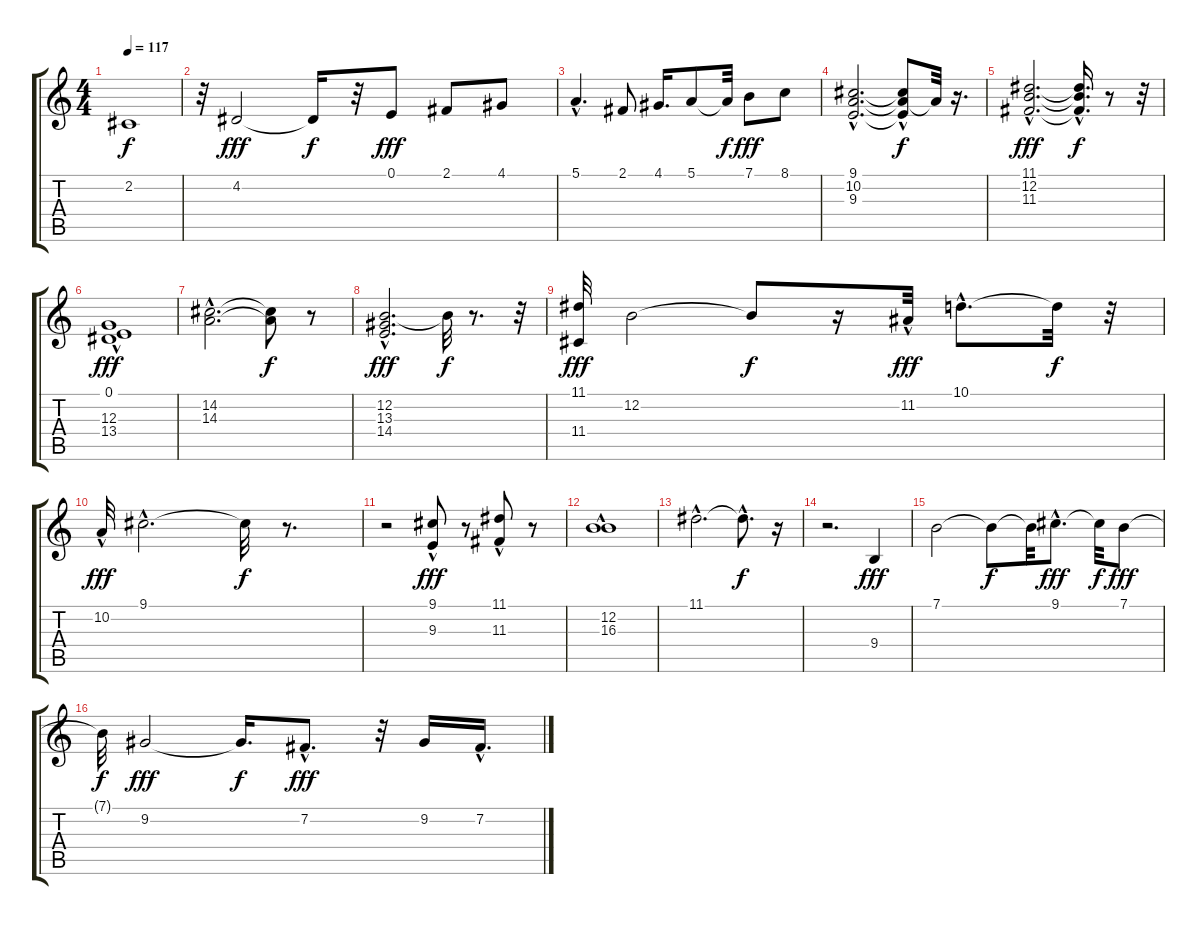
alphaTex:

\track "" {instrument stringensemble1}
\staff {score tabs}
\tuning (E4 B3 G3 D3 A2 E2) {hide}
\ts (4 4)
\tempo 117
\clef g2
\ks c
2.2{t}.1{dy f} |
r.32 4.2.2{dy fff} 4.2{t}.16{dy f} r.32 0.1.8{dy fff} 2.1.8 4.1.8 |
5.1{hac}.4{d} 2.1.8 4.1.16{d} 5.1.8 5.1{t}.32{dy f} 7.1.8{dy fff} 8.1.8 |
(9.1{hac} 10.2{hac} 9.3{hac}).2{d} (9.1{t} 10.2{t} 9.3{hac t}).8{dy f} 10.2{t}.32 r.16{d} |
(11.1{hac} 12.2{hac} 11.3{hac}).2{d dy fff} (11.1{t} 12.2{hac t} 11.3{hac t}).16{d dy f} r.8 r.32 |
(0.1 12.3{hac} 13.4{hac}).1{dy fff} |
(14.2{hac} 14.3{hac}).2{d} (14.2{t} 14.3{t}).8{dy f} r.8 |
(12.2{hac} 13.3{hac} 14.4{hac}).2{d dy fff} 12.2{t}.32{dy f} r.8{d} r.32 |
(11.1 11.4).32{dy fff} 12.2.2 12.2{t}.8{dy f} r.16 11.2{hac}.32{dy fff} 10.1{hac}.8{d} 10.1{t}.32{dy f} r.32 |
10.2{hac}.32{dy fff} 9.1{hac}.2{d} 9.1{t}.32{dy f} r.8{d} |
r.2 (9.1 9.3{hac}).8{dy fff} r.8 (11.1{hac} 11.3).8 r.8 |
(12.2 16.3{hac}).1 |
11.1{hac}.2{d} 11.1{hac t}.8{d dy f} r.16 |
r.2{d} 9.4.4{dy fff} |
7.1.2 7.1{t}.8{dy f} 7.1{t}.32 9.1{hac}.8{d dy fff} 9.1{t}.32{dy f} 7.1.8{dy fff} |
7.1{t}.32{dy f} 9.2.2{dy fff} 9.2{t}.16{d dy f} 7.2{hac}.8{d dy fff} r.32 9.2.16 7.2{hac}.16{d}
